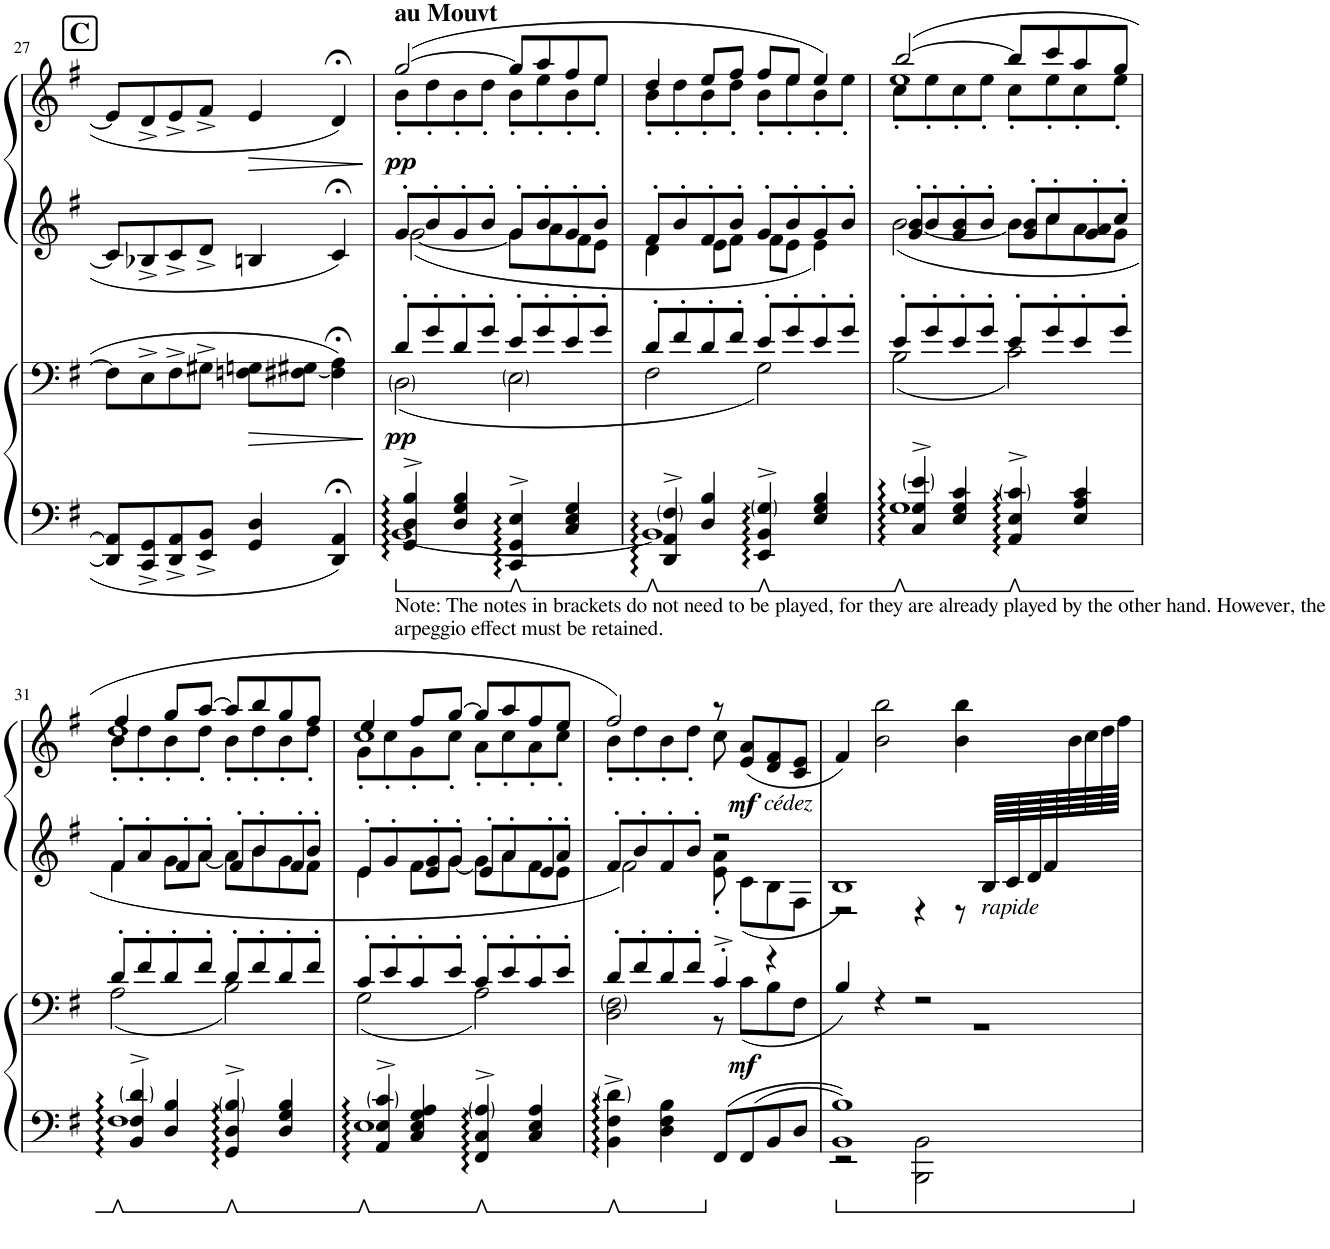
**kern	**kern	**kern	**kern	**dynam
*part1	*part1	*part1	*part1	*part1
*staff4	*staff3	*staff2	*staff1	*staff1/2/3/4
*I"Piano	*	*	*	*
*I'Pno.	*	*	*	*
!!LO:PB:g=z
*clefF4	*clefF4	*clefG2	*clefG2	*
*k[f#]	*k[f#]	*k[f#]	*k[f#]	*
*M4/4	*M4/4	*M4/4	*M4/4	*
*met(c)	*met(c)	*met(c)	*met(c)	*
!!LO:REH:place=s1:a:B:cj:fs=14:t=C
=27	=27	=27	=27	=27
8DD/] 8AA/]L	8F#\L]	8c/L]	8e/L]	.
8CC/^ 8GG/^	8E^\	8B-X^/	8d^/	.
8DD/^ 8AA/^	8F#^\	8c^/	8e^/	.
8EE/^ 8BB/^J	8G#X^\J	8d^/J	8f#^/J	.
!	!	!	!	!LO:HP:b
4GG/ 4D/	8Fn\ 8Gn\L	4Bn/	4e/	>
.	[8F#X\ 8G#X\J	.	.	.
4DD/;< 4AA/;<	4F#\];< 4A\;<	4c;</	4d;</	.
.	.	.	.	]
=28	=28	=28	=28	=28
*^	*^	*^	*^	*
!	!	!	!	!	!	!LO:TX:a:B:t=au Mouvt	!	!
!LO:TX:b:t=Note&colon; The notes in brackets do not need to be played, for they are already played by the other hand. However, the	!	!	!	!	!	!	!	!
!LO:TX:b:t=arpeggio effect must be retained.	!	!	!	!	!	!	!	!
!	!	!	!	!	!	!	!	!LO:DY:b=3
!	!	!	!	!	!	!	!	!LO:DY:n=1:b
4GG/^ 4D/^ 4B/^	[1BB	2D\	8d'/L	8g'/L	[2g\	([2gg/	8b'\L	pp pp
.	.	.	8g'/	8b'/	.	.	8dd'\	.
4D/ 4G/ 4B/	.	.	8d'/	8g'/	.	.	8b'\	.
.	.	.	8g'/J	8b'/J	.	.	8dd'\J	.
4CC/^ 4GG/^ 4E/^	.	2E\	8e'/L	8g'/L	8g\L]	8gg/L]	8b'\L	.
.	.	.	8g'/	8b'/	8a\	8aa/	8ee'\	.
4C/ 4E/ 4G/	.	.	8e'/	8g'/	8f#\	8ff#/	8b'\	.
.	.	.	8g'/J	8b'/J	8e\J	8ee/J	8ee'\J	.
=29	=29	=29	=29	=29	=29	=29	=29	=29
4DD/^ 4AA/^ 4F#/^	1BB]	2F#\	8d'/L	8f#'/L	4d\	4dd/	8b'\L	.
.	.	.	8f#'/	8b'/	.	.	8dd'\	.
4D/ 4B/	.	.	8d'/	8f#'/	8e\L	8ee/L	8b'\	.
.	.	.	8f#'/J	8b'/J	8f#\J	8ff#/J	8dd'\J	.
4EE/^ 4BB/^ 4G/^	.	2G\	8e'/L	8g'/L	8f#\L	8ff#/L	8b'\L	.
.	.	.	8g'/	8b'/	8e\J	8ee/J	8ee'\	.
4E/ 4G/ 4B/	.	.	8e'/	8g'/	4e\	4ee/)	8b'\	.
.	.	.	8g'/J	8b'/J	.	.	8ee'\J	.
=30	=30	=30	=30	=30	=30	=30	=30	=30
*	*	*	*	*	*	*	*^	*
4C/^ 4G/^ 4e/^	1G	2B\	8e'/L	8g/' 8b/'L	[2b\	([2bb/	8cc'\L	1ee	.
.	.	.	8g'/	8b'/	.	.	8ee'\	.	.
4E/ 4G/ 4c/	.	.	8e'/	8g/' 8b/'	.	.	8cc'\	.	.
.	.	.	8g'/J	8b'/J	.	.	8ee'\J	.	.
4AA/^ 4E/^ 4c/^	.	2c\	8e'/L	8g/' 8b/'L	8b\L]	8bb/L]	8cc'\L	.	.
.	.	.	8g'/	8cc'/	8cc\	8ccc/	8ee'\	.	.
4E/ 4A/ 4c/	.	.	8e'/	8g/' 8a/'	8a\	8aa/	8cc'\	.	.
.	.	.	8g'/J	8cc'/J	8g\J	8gg/J	8ee'\J	.	.
!!LO:LB:g=z	!!	!!
=31	=31	=31	=31	=31	=31	=31	=31	=31	=31
4BB/^ 4F#/^ 4d/^	1F#	2A\	8d'/L	8f#'/L	4f#\	4ff#/	8b'\L	1dd	.
.	.	.	8f#'/	8a'/	.	.	8dd'\	.	.
4D/ 4B/	.	.	8d'/	8f#'/	8g\L	8gg/L	8b'\	.	.
.	.	.	8f#'/J	8a'/J	[8a\J	[8aa/J	8dd'\J	.	.
4GG/^ 4D/^ 4B/^	.	2B\	8d'/L	8f#'/L	8a\L]	8aa/L]	8b'\L	.	.
.	.	.	8f#'/	8b'/	8b\	8bb/	8dd'\	.	.
4D/ 4G/ 4B/	.	.	8d'/	8f#'/	8g\	8gg/	8b'\	.	.
.	.	.	8f#'/J	8b'/J	8f#\J	8ff#/J	8dd'\J	.	.
=32	=32	=32	=32	=32	=32	=32	=32	=32	=32
4AA/^ 4E/^ 4c/^	1E	2G\	8c'/L	8e'/L	4e\	4ee/	8g'\L	1cc	.
.	.	.	8e'/	8g'/	.	.	8cc'\	.	.
4C/ 4E/ 4G/ 4A/	.	.	8c'/	8e/' 8g/'	8f#\L	8ff#/L	8g'\	.	.
.	.	.	8e'/J	8g'/J	[8g\J	[8gg/J	8cc'\J	.	.
4FF#/^ 4C/^ 4A/^	.	2A\	8c'/L	8e'/L	8g\L]	8gg/L]	8a'\L	.	.
.	.	.	8e'/	8a'/	8a\	8aa/	8cc'\	.	.
4C/ 4E/ 4A/	.	.	8c'/	8e'/	8f#\	8ff#/	8a'\	.	.
.	.	.	8e'/J	8a'/J	8e\J	8ee/J	8cc'\J	.	.
*v	*v	*	*	*	*	*	*v	*v	*
=33	=33	=33	=33	=33	=33	=33	=33
4BB\^ 4F#\^ 4d\^	2D\ 2F#\	8d'/L	8f#'/L	2f#\	2ff#/)	8b'\L	.
.	.	8f#'/	8b'/	.	.	8dd'\	.
4D\ 4F#\ 4B\	.	8d'/	8f#'/	.	.	8b'\	.
.	.	8f#'/J	8b'/J	.	.	8dd'\J	.
8FF#/L	8r	4c'^/	2r	8e\' 8a\'	8r	8cc\	.
!	!	!	!	!	!LO:TX:b:i:t=cédez	!	!
!	!	!	!	!	!	!	!LO:DY:b=3
!	!	!	!	!	!	!	!LO:DY:n=1:b
8FF#/	8c\L	.	.	8c\L	(8e/ 8a/L	4.ryy	mf mf
8BB/	8B\	4r	.	8B\	8d/ 8f#/	.	.
8D/J	8F#\J	.	.	8F#\J	8c/ 8e/J	.	.
=34	=34	=34	=34	=34	=34	=34	=34
*^	*	*	*	*	*	*	*
1BB 1B	2r	1r	4B/	1B	2r	4f#/)	2...ryy	.
.	.	.	4r	.	.	2b\ 2bb\	.	.
.	2BBB\ 2BB\	.	2r	.	4r	.	.	.
.	.	.	.	.	8r	4b\ 4bb\	.	.
!	!	!	!	!	!LO:TX:b:i:t=rapide	!	!	!
.	.	.	.	.	64B/LLLL	.	.	.
.	.	.	.	.	64c/	.	.	.
.	.	.	.	.	64d/	.	.	.
.	.	.	.	.	64f#/	.	.	.
.	.	.	.	.	16ryy	.	64b\	.
.	.	.	.	.	.	.	64cc\	.
.	.	.	.	.	.	.	64dd\	.
.	.	.	.	.	.	.	64ff#\JJJJ	.
*v	*v	*	*	*	*	*	*	*
*	*v	*v	*	*	*	*	*
*	*	*v	*v	*	*	*
*	*	*	*v	*v	*
=	=	=	=	=
*-	*-	*-	*-	*-
